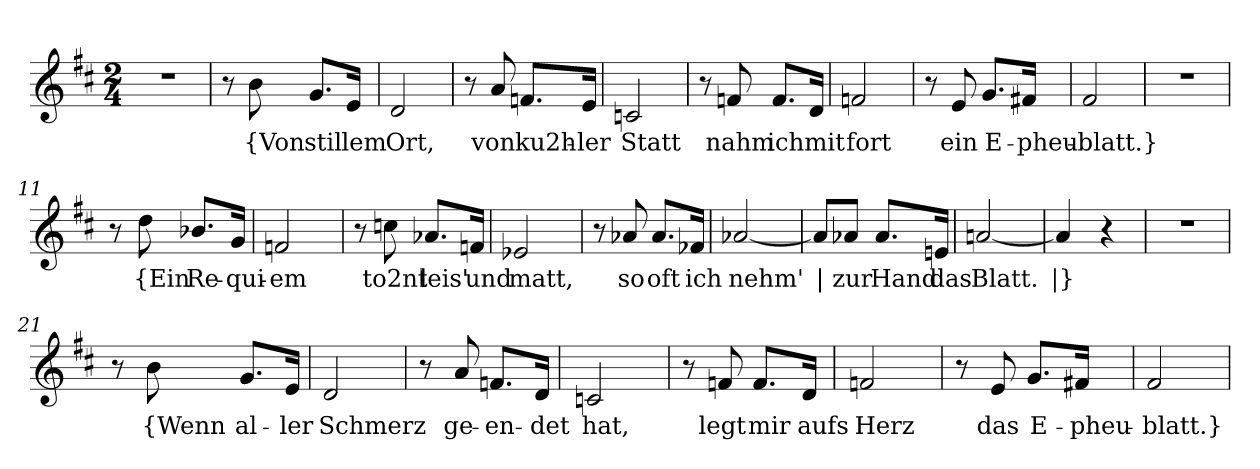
**kern	**text
*part1	*part1
*staff1	*staff1
*clefG2	*
*k[f#c#]	*
*M2/4	*
=1	=1
2r	.
=2	=2
8r	.
!	!LO:LY:b
8b\	{Von
!	!LO:LY:b
8.g/L	stil
!	!LO:LY:b
16e/Jk	-lem
=3	=3
!	!LO:LY:b
2d/	Ort,
=4	=4
8r	.
!	!LO:LY:b
8a/	von
!	!LO:LY:b
8.fn/L	ku2h-
!	!LO:LY:b
16e/Jk	-ler
=5	=5
!	!LO:LY:b
2cn/	Statt
=6	=6
8r	.
!	!LO:LY:b
8fn/	nahm
!	!LO:LY:b
8.f/L	ich
!	!LO:LY:b
16d/Jk	mit
=7	=7
!	!LO:LY:b
2fn/	fort
=8	=8
8r	.
!	!LO:LY:b
8e/	ein
!	!LO:LY:b
8.g/L	E-
!	!LO:LY:b
16f#X/Jk	-pheu-
=9	=9
!	!LO:LY:b
2f#/	-blatt.}
=10	=10
2r	.
!!LO:LB:g=z
=11	=11
8r	.
!	!LO:LY:b
8dd\	{Ein
!	!LO:LY:b
8.b-X/L	Re-
!	!LO:LY:b
16g/Jk	-qui-
=12	=12
!	!LO:LY:b
2fn/	-em
=13	=13
8r	.
!	!LO:LY:b
8ccn\	to2nt
!	!LO:LY:b
8.a-X/L	leis'
!	!LO:LY:b
16fn/Jk	und
=14	=14
!	!LO:LY:b
2e-X/	matt,
=15	=15
8r	.
!	!LO:LY:b
8a-X/	so
!	!LO:LY:b
8.a-/L	oft
!	!LO:LY:b
16f-X/Jk	ich
=16	=16
!	!LO:LY:b
[2a-X/	nehm'
=17	=17
!	!LO:LY:b
8a-/L]	|
!	!LO:LY:b
8a-X/J	zur
!	!LO:LY:b
8.a-/L	Hand
!	!LO:LY:b
16en/Jk	das
=18	=18
!	!LO:LY:b
[2an/	Blatt.
=19	=19
!	!LO:LY:b
4a/]	|}
4r	.
=20	=20
2r	.
!!LO:LB:g=z
=21	=21
8r	.
!	!LO:LY:b
8b\	{Wenn
!	!LO:LY:b
8.g/L	al-
!	!LO:LY:b
16e/Jk	-ler
=22	=22
!	!LO:LY:b
2d/	Schmerz
=23	=23
8r	.
!	!LO:LY:b
8a/	ge-
!	!LO:LY:b
8.fn/L	-en-
!	!LO:LY:b
16d/Jk	-det
=24	=24
!	!LO:LY:b
2cn/	hat,
=25	=25
8r	.
!	!LO:LY:b
8fn/	legt
!	!LO:LY:b
8.f/L	mir
!	!LO:LY:b
16d/Jk	aufs
=26	=26
!	!LO:LY:b
2fn/	Herz
=27	=27
8r	.
!	!LO:LY:b
8e/	das
!	!LO:LY:b
8.g/L	E-
!	!LO:LY:b
16f#X/Jk	-pheu-
=28	=28
!	!LO:LY:b
2f#/	-blatt.}
=	=
*-	*-
